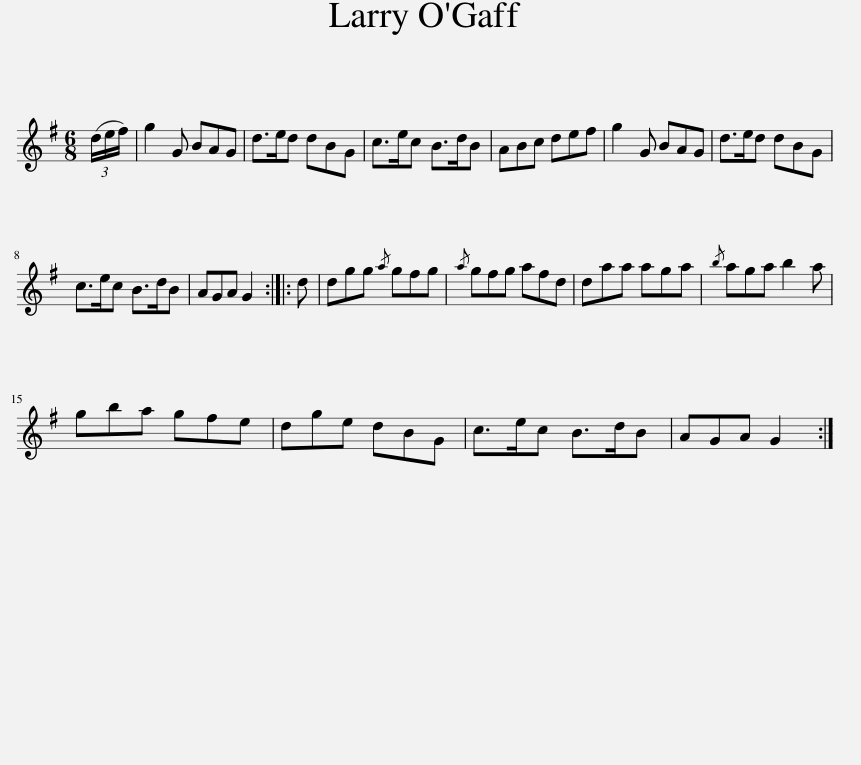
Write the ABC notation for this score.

X:1
L:1/8
M:6/8
I:linebreak $
K:G
V:1 treble
V:1
 (3(d/e/f/) | g2 G BAG | d>ed dBG | c>ec B>dB | ABc def | %5
 g2 G BAG | d>ed dBG |$ c>ec B>dB | AGA G2 :: d | %10
 dgg{/a} gfg |{/a} gfg afd | daa aga |{/b} aga b2 a |$ gba gfe | %15
 dge dBG | c>ec B>dB | AGA G2 :| %18
